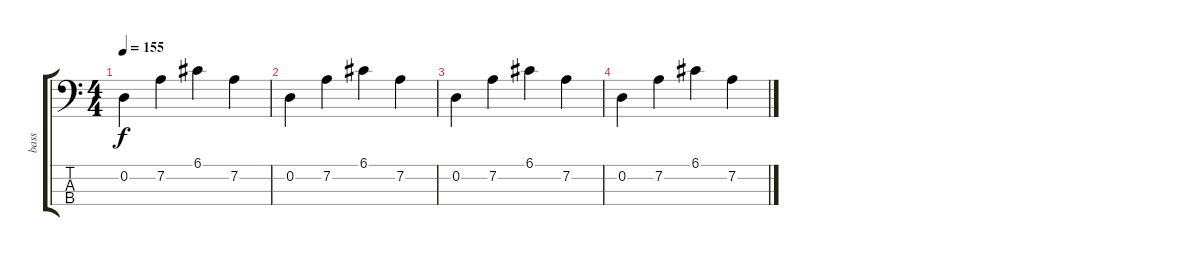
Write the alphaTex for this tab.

\track ("bass" "bass") {instrument electricbassfinger}
\staff {score tabs}
\tuning (G2 D2 A1 E1) {hide}
\ts (4 4)
\tempo 155
\clef f4
\ks c
0.2.4{dy f} 7.2.4 6.1.4 7.2.4 |
0.2.4 7.2.4 6.1.4 7.2.4 |
0.2.4 7.2.4 6.1.4 7.2.4 |
0.2.4 7.2.4 6.1.4 7.2.4
